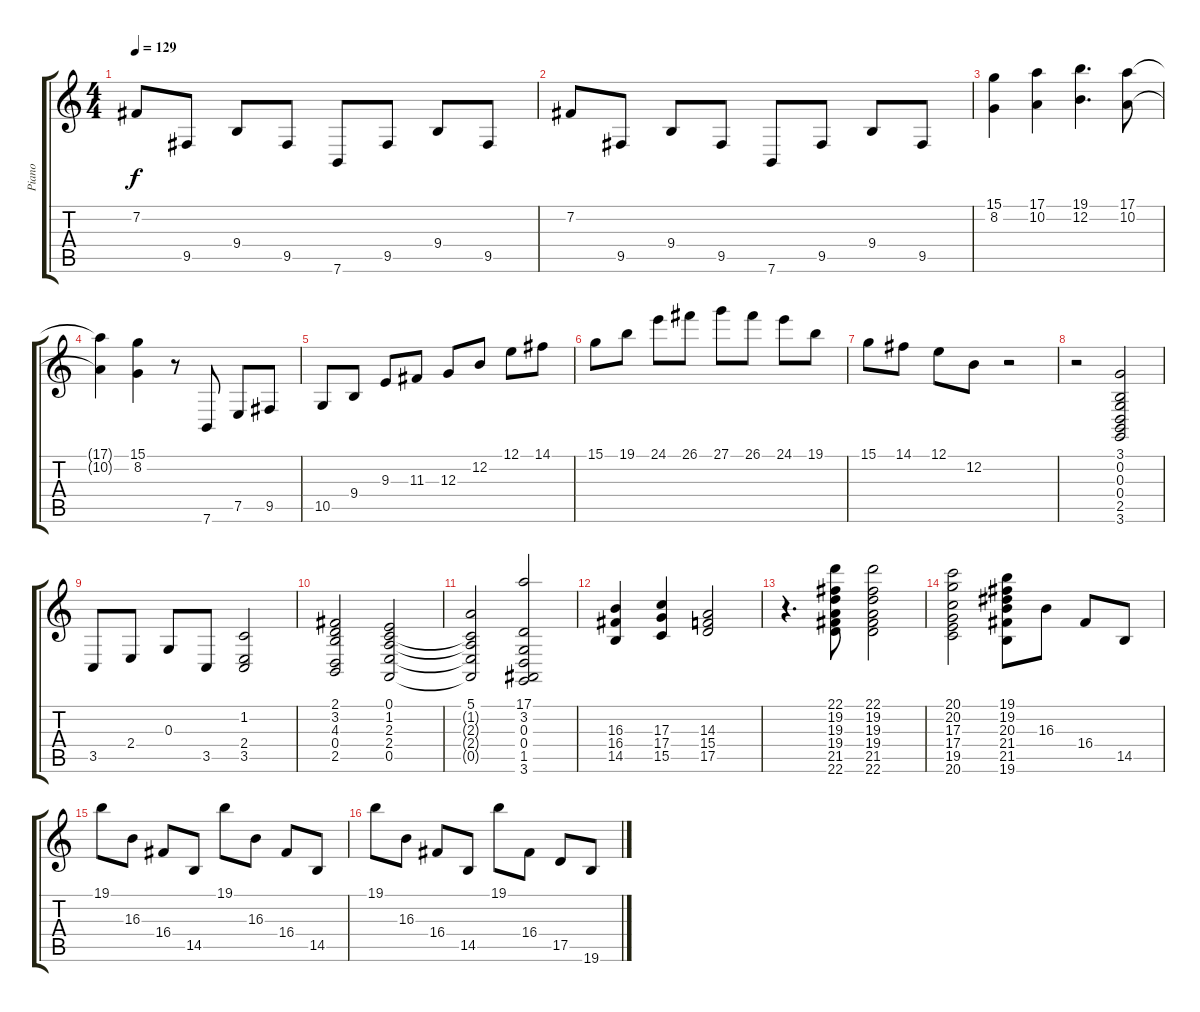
\track ("Piano" "Piano") {instrument acousticgrandpiano}
\staff {score tabs}
\tuning (E4 B3 G3 D3 A2 E2) {hide}
\ts (4 4)
\tempo 129
\clef g2
\ks c
7.2.8{dy f} 9.5.8 9.4.8 9.5.8 7.6.8 9.5.8 9.4.8 9.5.8 |
7.2.8 9.5.8 9.4.8 9.5.8 7.6.8 9.5.8 9.4.8 9.5.8 |
(15.1 8.2).4{volume 10} (17.1 10.2).4 (19.1 12.2).4{d} (17.1 10.2).8 |
(17.1{t} 10.2{t}).4 (15.1 8.2).4 r.8{volume 5} 7.6.8{volume 10} 7.5.8 9.5.8 |
10.5.8 9.4.8 9.3.8 11.3.8 12.3.8 12.2.8 12.1.8 14.1.8 |
15.1.8 19.1.8 24.1.8 26.1.8 27.1.8 26.1.8 24.1.8{volume 0} 19.1.8 |
15.1.8 14.1.8 12.1.8 12.2.8 r.2 |
r.2 (3.1 0.2 0.3 0.4 2.5 3.6).2{volume 7} |
3.5.8 2.4.8 0.3.8 3.5.8 (1.2 2.4 3.5).2 |
(2.1 3.2 4.3 0.4 2.5).2 (0.1 1.2 2.3 2.4 0.5).2 |
(5.1 1.2{t} 2.3{t} 2.4{t} 0.5{t}).2 (17.1 3.2 0.3 0.4 1.5 3.6).2 |
(16.3 16.4 14.5).4 (17.3 17.4 15.5).4 (14.3 15.4 17.5).2 |
r.4{d} (22.1 19.2 19.3 19.4 21.5 22.6).8 (22.1 19.2 19.3 19.4 21.5 22.6).2 |
(20.1 20.2 17.3 17.4 19.5 20.6).2 (19.1 19.2 20.3 21.4 21.5 19.6).8 16.3.8 16.4.8 14.5.8 |
19.1.8 16.3.8 16.4.8 14.5.8 19.1.8 16.3.8 16.4.8 14.5.8 |
19.1.8 16.3.8 16.4.8 14.5.8 19.1.8 16.4.8 17.5.8 19.6.8
